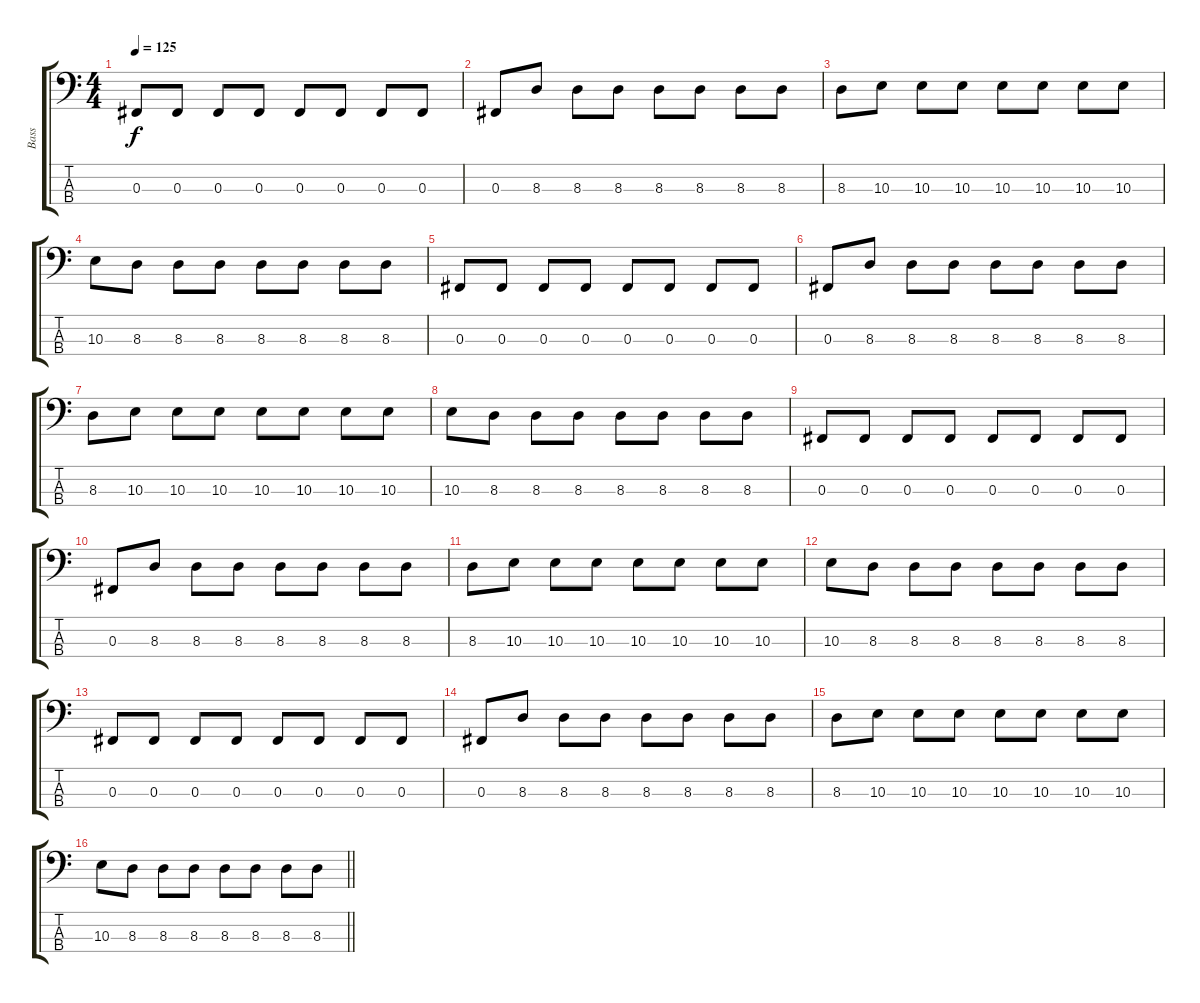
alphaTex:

\track ("Bass" "Bass") {instrument electricbassfinger}
\staff {score tabs}
\tuning (E2 B1 Gb1 B0) {hide}
\ts (4 4)
\section ("" "")
\tempo 125
\clef f4
\ks c
0.3.8{dy f instrument electricbassfinger} 0.3.8 0.3.8 0.3.8 0.3.8 0.3.8 0.3.8 0.3.8 |
0.3.8 8.3.8 8.3.8 8.3.8 8.3.8 8.3.8 8.3.8 8.3.8 |
8.3.8 10.3.8 10.3.8 10.3.8 10.3.8 10.3.8 10.3.8 10.3.8 |
10.3.8 8.3.8 8.3.8 8.3.8 8.3.8 8.3.8 8.3.8 8.3.8 |
0.3.8 0.3.8 0.3.8 0.3.8 0.3.8 0.3.8 0.3.8 0.3.8 |
0.3.8 8.3.8 8.3.8 8.3.8 8.3.8 8.3.8 8.3.8 8.3.8 |
8.3.8 10.3.8 10.3.8 10.3.8 10.3.8 10.3.8 10.3.8 10.3.8 |
10.3.8 8.3.8 8.3.8 8.3.8 8.3.8 8.3.8 8.3.8 8.3.8 |
0.3.8 0.3.8 0.3.8 0.3.8 0.3.8 0.3.8 0.3.8 0.3.8 |
0.3.8 8.3.8 8.3.8 8.3.8 8.3.8 8.3.8 8.3.8 8.3.8 |
8.3.8 10.3.8 10.3.8 10.3.8 10.3.8 10.3.8 10.3.8 10.3.8 |
10.3.8 8.3.8 8.3.8 8.3.8 8.3.8 8.3.8 8.3.8 8.3.8 |
0.3.8 0.3.8 0.3.8 0.3.8 0.3.8 0.3.8 0.3.8 0.3.8 |
0.3.8 8.3.8 8.3.8 8.3.8 8.3.8 8.3.8 8.3.8 8.3.8 |
8.3.8 10.3.8 10.3.8 10.3.8 10.3.8 10.3.8 10.3.8 10.3.8 |
\barLineRight lightlight
10.3.8 8.3.8 8.3.8 8.3.8 8.3.8 8.3.8 8.3.8 8.3.8
